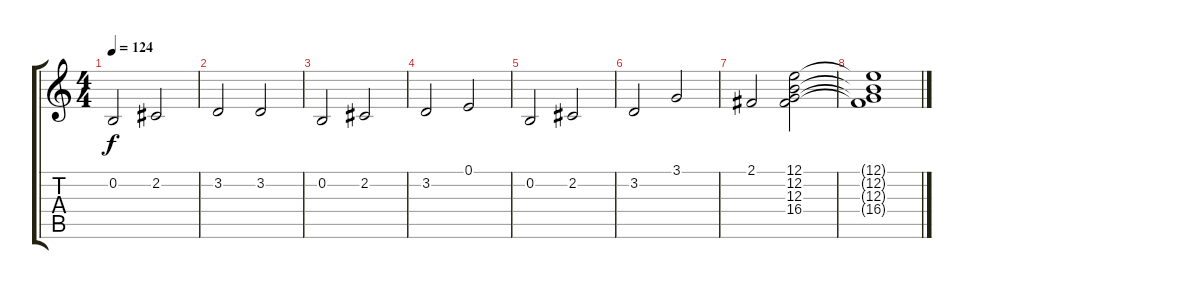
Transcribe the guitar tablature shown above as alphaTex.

\track "" {instrument churchorgan}
\staff {score tabs}
\tuning (E4 B3 G3 D3 A2 E2) {hide}
\ts (4 4)
\tempo 124
\clef g2
\ks c
0.2.2{dy f} 2.2.2 |
3.2.2 3.2.2 |
0.2.2 2.2.2 |
3.2.2 0.1.2 |
0.2.2 2.2.2 |
3.2.2 3.1.2 |
2.1.2 (12.1 12.2 12.3 16.4).2 |
(12.1{t} 12.2{t} 12.3{t} 16.4{t}).1
